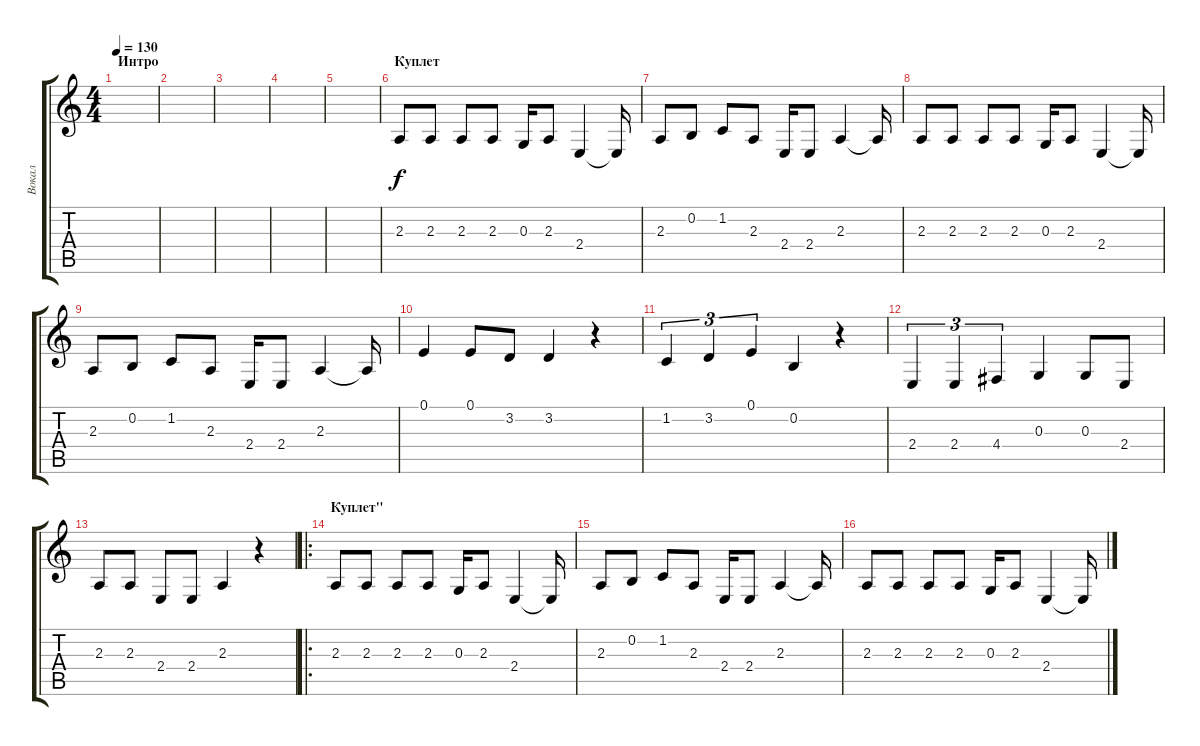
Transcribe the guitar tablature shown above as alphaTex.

\track ("Вокал" "Вокал") {instrument viola}
\staff {score tabs}
\tuning (E4 B3 G3 D3 A2 E2) {hide}
\ts (4 4)
\section ("" "Интро")
\tempo 130
\clef g2
\ks c
|
|
|
|
|
\section ("" "Куплет")
2.3.8 2.3.8 2.3.8 2.3.8 0.3.16 2.3.8 2.4.4 2.4{t}.16 |
2.3.8 0.2.8 1.2.8 2.3.8 2.4.16 2.4.8 2.3.4 2.3{t}.16 |
2.3.8 2.3.8 2.3.8 2.3.8 0.3.16 2.3.8 2.4.4 2.4{t}.16 |
2.3.8 0.2.8 1.2.8 2.3.8 2.4.16 2.4.8 2.3.4 2.3{t}.16 |
0.1.4 0.1.8 3.2.8 3.2.4 r.4 |
1.2.4{tu (3 2)} 3.2.4{tu (3 2)} 0.1.4{tu (3 2)} 0.2.4 r.4 |
2.4.4{tu (3 2)} 2.4.4{tu (3 2)} 4.4.4{tu (3 2)} 0.3.4 0.3.8 2.4.8 |
2.3.8 2.3.8 2.4.8 2.4.8 2.3.4 r.4 |
\ro
\section ("" "Куплет\"")
2.3.8 2.3.8 2.3.8 2.3.8 0.3.16 2.3.8 2.4.4 2.4{t}.16 |
2.3.8 0.2.8 1.2.8 2.3.8 2.4.16 2.4.8 2.3.4 2.3{t}.16 |
2.3.8 2.3.8 2.3.8 2.3.8 0.3.16 2.3.8 2.4.4 2.4{t}.16
